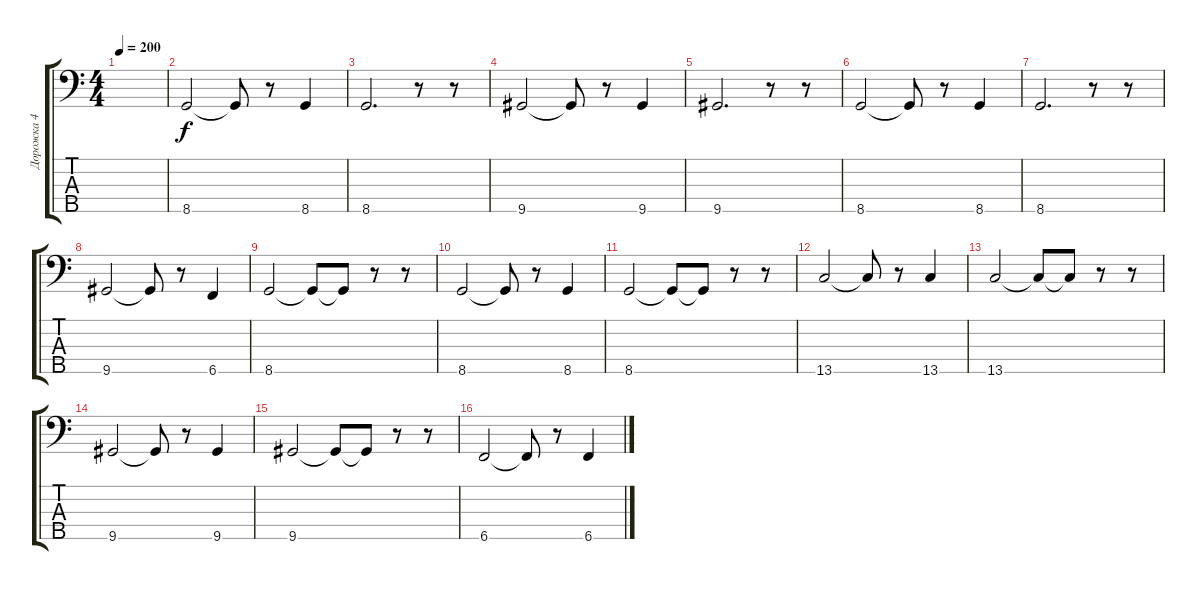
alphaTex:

\track ("Дорожка 4" "Дорожка 4") {instrument electricbassfinger}
\staff {score tabs}
\tuning (G2 D2 A1 E1 B0) {hide}
\ts (4 4)
\tempo 200
\clef f4
\ks c
|
8.5.2 8.5{t}.8 r.8 8.5.4 |
8.5.2{d} r.8 r.8 |
9.5.2 9.5{t}.8 r.8 9.5.4 |
9.5.2{d} r.8 r.8 |
8.5.2 8.5{t}.8 r.8 8.5.4 |
8.5.2{d} r.8 r.8 |
9.5.2 9.5{t}.8 r.8 6.5.4 |
8.5.2 8.5{t}.8 8.5{t}.8 r.8 r.8 |
8.5.2 8.5{t}.8 r.8 8.5.4 |
8.5.2 8.5{t}.8 8.5{t}.8 r.8 r.8 |
13.5.2 13.5{t}.8 r.8 13.5.4 |
13.5.2 13.5{t}.8 13.5{t}.8 r.8 r.8 |
9.5.2 9.5{t}.8 r.8 9.5.4 |
9.5.2 9.5{t}.8 9.5{t}.8 r.8 r.8 |
6.5.2 6.5{t}.8 r.8 6.5.4
